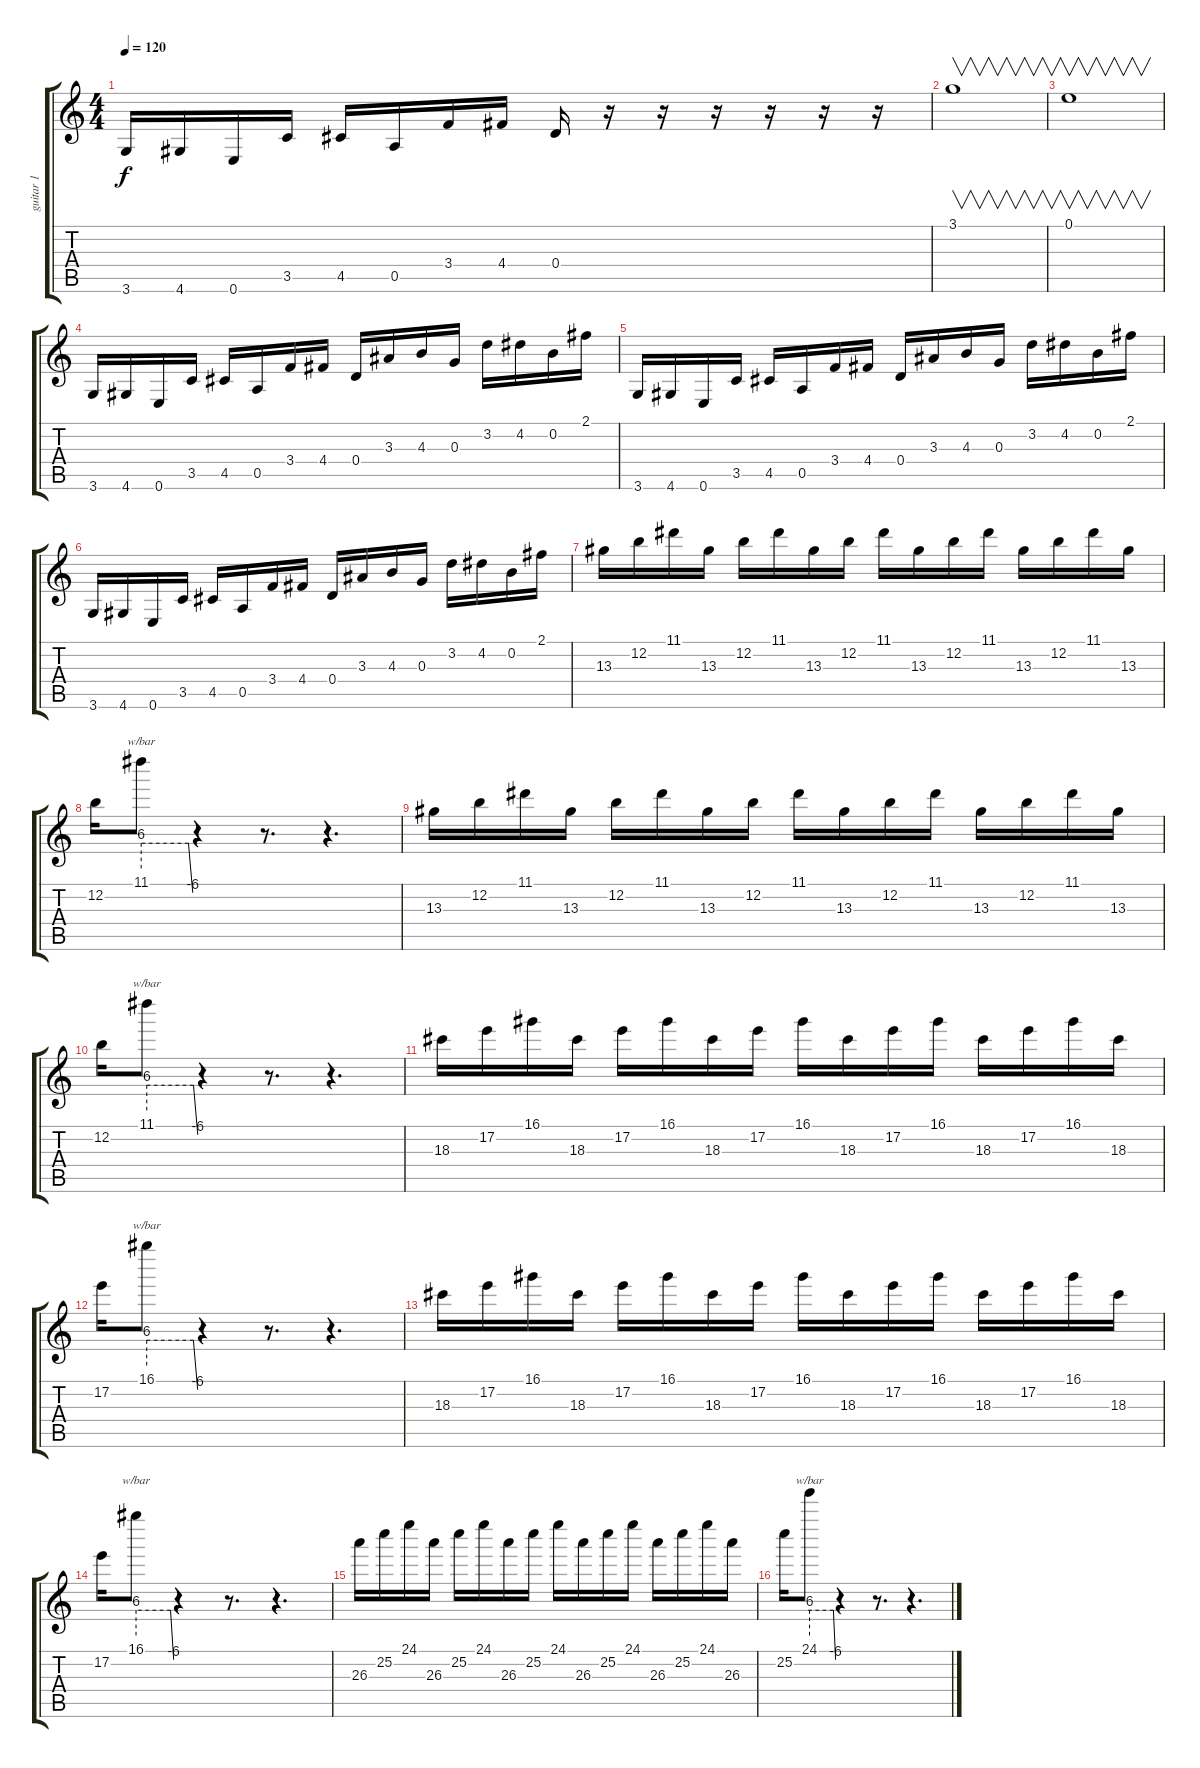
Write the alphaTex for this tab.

\track ("guitar 1" "guitar 1") {instrument distortionguitar}
\staff {score tabs}
\tuning (E4 B3 G3 D3 A2 E2) {hide}
\ts (4 4)
\tempo 120
\clef g2
\ks c
3.6.16{dy f} 4.6.16 0.6.16 3.5.16 4.5.16 0.5.16 3.4.16 4.4.16 0.4.16 r.16 r.16 r.16 r.16 r.16 r.16 |
3.1.1{v} |
0.1.1{v} |
3.6.16 4.6.16 0.6.16 3.5.16 4.5.16 0.5.16 3.4.16 4.4.16 0.4.16 3.3.16 4.3.16 0.3.16 3.2.16 4.2.16 0.2.16 2.1.16 |
3.6.16 4.6.16 0.6.16 3.5.16 4.5.16 0.5.16 3.4.16 4.4.16 0.4.16 3.3.16 4.3.16 0.3.16 3.2.16 4.2.16 0.2.16 2.1.16 |
3.6.16 4.6.16 0.6.16 3.5.16 4.5.16 0.5.16 3.4.16 4.4.16 0.4.16 3.3.16 4.3.16 0.3.16 3.2.16 4.2.16 0.2.16 2.1.16 |
13.3.16 12.2.16 11.1.16 13.3.16 12.2.16 11.1.16 13.3.16 12.2.16 11.1.16 13.3.16 12.2.16 11.1.16 13.3.16 12.2.16 11.1.16 13.3.16 |
12.2.16 11.1.8{tbe (custom default 0 24 55 24 60 -24)} r.4 r.8{d} r.4{d} |
13.3.16 12.2.16 11.1.16 13.3.16 12.2.16 11.1.16 13.3.16 12.2.16 11.1.16 13.3.16 12.2.16 11.1.16 13.3.16 12.2.16 11.1.16 13.3.16 |
12.2.16 11.1.8{tbe (custom default 0 24 55 24 60 -24)} r.4 r.8{d} r.4{d} |
18.3.16 17.2.16 16.1.16 18.3.16 17.2.16 16.1.16 18.3.16 17.2.16 16.1.16 18.3.16 17.2.16 16.1.16 18.3.16 17.2.16 16.1.16 18.3.16 |
17.2.16 16.1.8{tbe (custom default 0 24 55 24 60 -24)} r.4 r.8{d} r.4{d} |
18.3.16 17.2.16 16.1.16 18.3.16 17.2.16 16.1.16 18.3.16 17.2.16 16.1.16 18.3.16 17.2.16 16.1.16 18.3.16 17.2.16 16.1.16 18.3.16 |
17.2.16 16.1.8{tbe (custom default 0 24 55 24 60 -24)} r.4 r.8{d} r.4{d} |
26.3.16 25.2.16 24.1.16 26.3.16 25.2.16 24.1.16 26.3.16 25.2.16 24.1.16 26.3.16 25.2.16 24.1.16 26.3.16 25.2.16 24.1.16 26.3.16 |
25.2.16 24.1.8{tbe (custom default 0 24 55 24 60 -24)} r.4 r.8{d} r.4{d}
